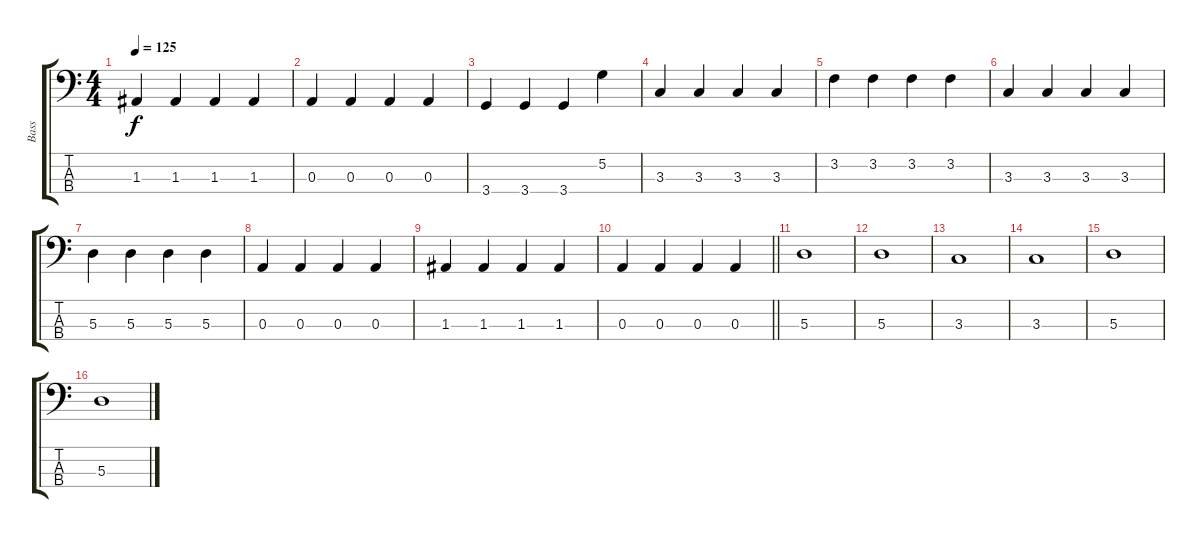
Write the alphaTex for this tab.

\track ("Bass" "Bass") {instrument electricbassfinger}
\staff {score tabs}
\tuning (G2 D2 A1 E1) {hide}
\ts (4 4)
\tempo 125
\clef f4
\ks c
1.3.4{dy f} 1.3.4 1.3.4 1.3.4 |
0.3.4 0.3.4 0.3.4 0.3.4 |
3.4.4 3.4.4 3.4.4 5.2.4 |
3.3.4 3.3.4 3.3.4 3.3.4 |
3.2.4 3.2.4 3.2.4 3.2.4 |
3.3.4 3.3.4 3.3.4 3.3.4 |
5.3.4 5.3.4 5.3.4 5.3.4 |
0.3.4 0.3.4 0.3.4 0.3.4 |
1.3.4 1.3.4 1.3.4 1.3.4 |
\barLineRight lightlight
0.3.4 0.3.4 0.3.4 0.3.4 |
5.3.1 |
5.3.1 |
3.3.1 |
3.3.1 |
5.3.1 |
5.3.1
